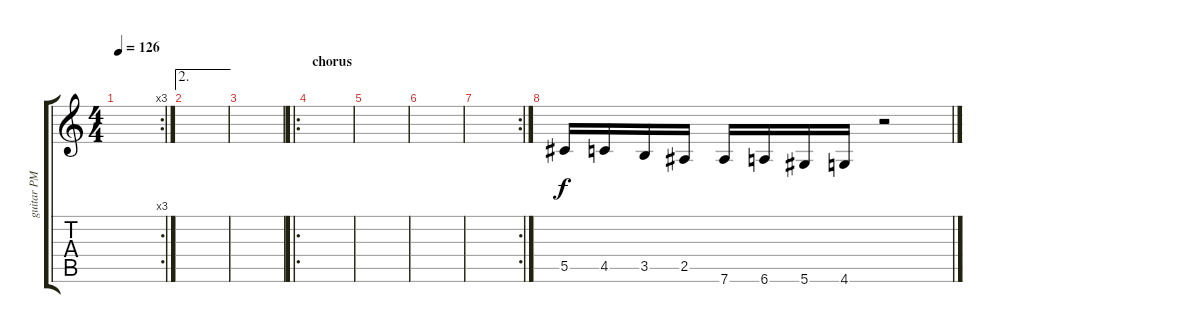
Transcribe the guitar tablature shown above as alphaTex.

\track ("guitar PM" "guitar PM") {instrument electricguitarmuted}
\staff {score tabs}
\tuning (Eb4 Bb3 Gb3 Db3 Ab2 Eb2) {hide}
\rc 3
\ts (4 4)
\tempo 126
\clef g2
\ks c
|
\ae 2
|
|
\ro
\section ("" "chorus")
|
|
|
\rc 2
|
5.5.16 4.5.16 3.5.16 2.5.16 7.6.16 6.6.16 5.6.16 4.6.16 r.2
